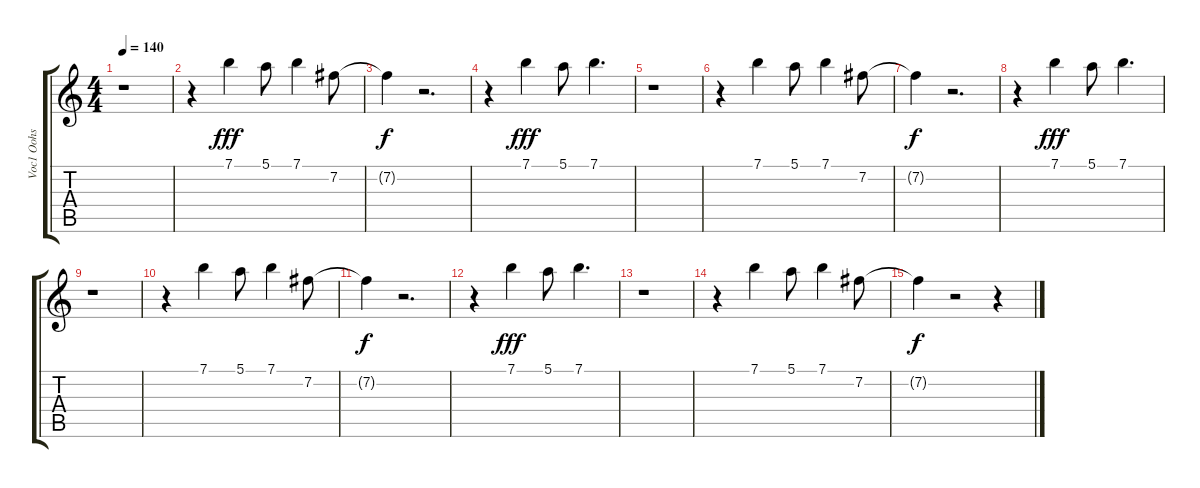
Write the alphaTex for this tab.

\track ("Voc1 Oohs" "Voc1 Oohs") {instrument acousticguitarnylon}
\staff {score tabs}
\tuning (E4 B3 G3 D3 A2 E2) {hide}
\ts (4 4)
\tempo 140
\clef g2
\ks c
r.1{dy fff} |
r.4 7.1.4{volume 12} 5.1.8{volume 12} 7.1.4{volume 12} 7.2.8{volume 12} |
7.2{t}.4{dy f} r.2{d} |
r.4 7.1.4{dy fff volume 10} 5.1.8{volume 10} 7.1.4{d volume 10} |
r.1 |
r.4 7.1.4{volume 9} 5.1.8{volume 8} 7.1.4{volume 8} 7.2.8{volume 8} |
7.2{t}.4{dy f} r.2{d} |
r.4 7.1.4{dy fff volume 7} 5.1.8{volume 7} 7.1.4{d} |
r.1 |
r.4 7.1.4{volume 5} 5.1.8{volume 5} 7.1.4{volume 5} 7.2.8{volume 5} |
7.2{t}.4{dy f} r.2{d} |
r.4 7.1.4{dy fff volume 3} 5.1.8{volume 3} 7.1.4{d volume 3} |
r.1 |
r.4 7.1.4{volume 2} 5.1.8{volume 1} 7.1.4{volume 1} 7.2.8{volume 1} |
7.2{t}.4{dy f} r.2 r.4
